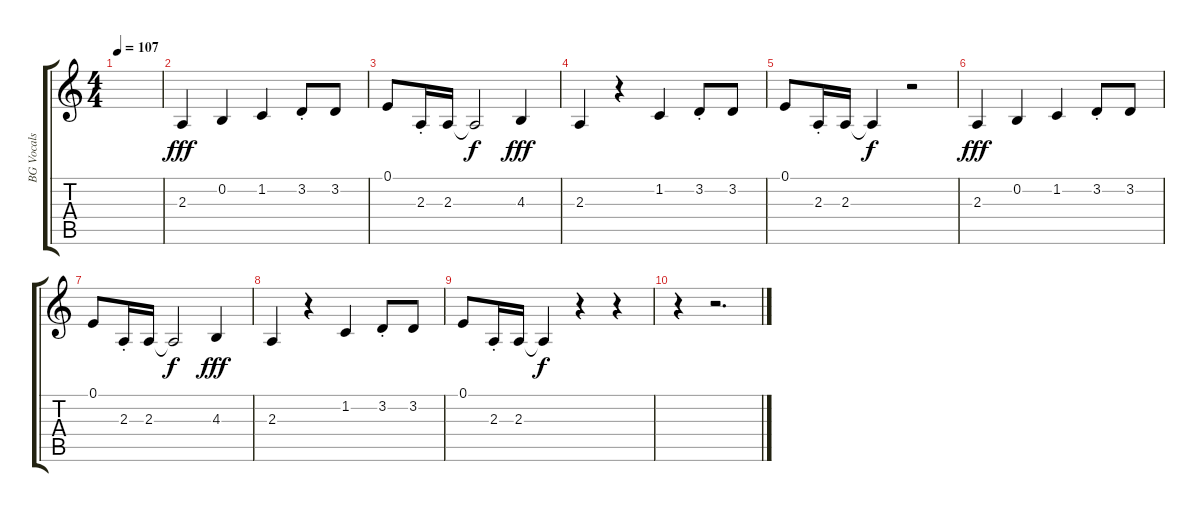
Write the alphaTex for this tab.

\track ("BG Vocals" "BG Vocals") {instrument trombone}
\staff {score tabs}
\tuning (E4 B3 G3 D3 A2 E2) {hide}
\ts (4 4)
\tempo 107
\clef g2
\ks c
|
2.3.4{dy fff} 0.2.4 1.2.4 3.2{st}.8 3.2.8 |
0.1.8 2.3{st}.16 2.3.16 2.3{t}.2{dy f} 4.3.4{dy fff} |
2.3.4 r.4 1.2.4 3.2{st}.8 3.2.8 |
0.1.8 2.3{st}.16 2.3.16 2.3{t}.4{dy f} r.2 |
2.3.4{dy fff} 0.2.4 1.2.4 3.2{st}.8 3.2.8 |
0.1.8 2.3{st}.16 2.3.16 2.3{t}.2{dy f} 4.3.4{dy fff} |
2.3.4 r.4 1.2.4 3.2{st}.8 3.2.8 |
0.1.8 2.3{st}.16 2.3.16 2.3{t}.4{dy f} r.4 r.4 |
r.4 r.2{d}
